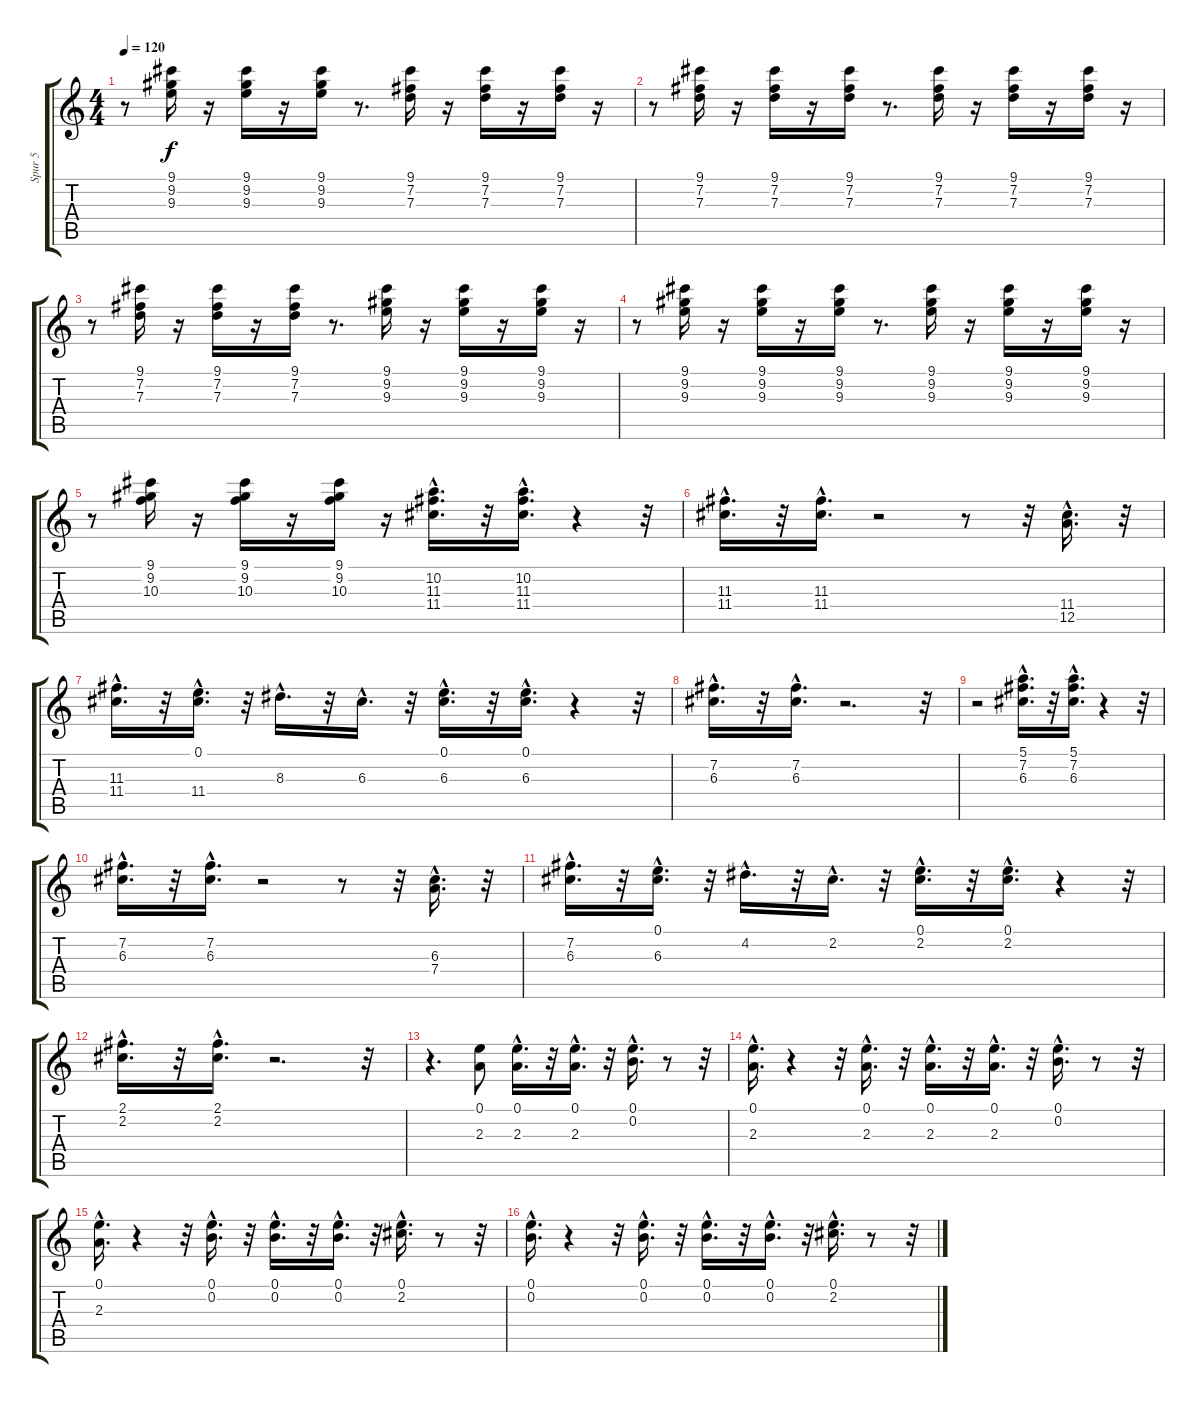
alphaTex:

\track ("Spur 5" "Spur 5") {instrument electricguitarclean}
\staff {score tabs}
\tuning (E4 B3 G3 D3 A2 E2) {hide}
\ts (4 4)
\tempo 120
\clef g2
\ks c
r.8{dy f} (9.1 9.2 9.3).16 r.16 (9.1 9.2 9.3).16 r.16 (9.1 9.2 9.3).16 r.8{d} (9.1 7.2 7.3).16 r.16 (9.1 7.2 7.3).16 r.16 (9.1 7.2 7.3).16 r.16 |
r.8 (9.1 7.2 7.3).16 r.16 (9.1 7.2 7.3).16 r.16 (9.1 7.2 7.3).16 r.8{d} (9.1 7.2 7.3).16 r.16 (9.1 7.2 7.3).16 r.16 (9.1 7.2 7.3).16 r.16 |
r.8 (9.1 7.2 7.3).16 r.16 (9.1 7.2 7.3).16 r.16 (9.1 7.2 7.3).16 r.8{d} (9.1 9.2 9.3).16 r.16 (9.1 9.2 9.3).16 r.16 (9.1 9.2 9.3).16 r.16 |
r.8 (9.1 9.2 9.3).16 r.16 (9.1 9.2 9.3).16 r.16 (9.1 9.2 9.3).16 r.8{d} (9.1 9.2 9.3).16 r.16 (9.1 9.2 9.3).16 r.16 (9.1 9.2 9.3).16 r.16 |
r.8 (9.1 9.2 10.3).16 r.16 (9.1 9.2 10.3).16 r.16 (9.1 9.2 10.3).16 r.16 (10.2{hac} 11.3{hac} 11.4{hac}).16{d volume 7} r.32 (10.2{hac} 11.3{hac} 11.4{hac}).16{d} r.4 r.32 |
(11.3{hac} 11.4{hac}).16{d} r.32 (11.3{hac} 11.4{hac}).16{d} r.2 r.8 r.32 (11.4{hac} 12.5{hac}).16{d} r.32 |
(11.3{hac} 11.4{hac}).16{d} r.32 (0.1{hac} 11.4{hac}).16{d} r.32 8.3{hac}.16{d} r.32 6.3{hac}.16{d} r.32 (0.1{hac} 6.3{hac}).16{d} r.32 (0.1{hac} 6.3{hac}).16{d} r.4 r.32 |
(7.2{hac} 6.3{hac}).16{d} r.32 (7.2{hac} 6.3{hac}).16{d} r.2{d} r.32 |
r.2 (5.1{hac} 7.2{hac} 6.3{hac}).16{d} r.32 (5.1{hac} 7.2{hac} 6.3{hac}).16{d} r.4 r.32 |
(7.2{hac} 6.3{hac}).16{d} r.32 (7.2{hac} 6.3{hac}).16{d} r.2 r.8 r.32 (6.3{hac} 7.4{hac}).16{d} r.32 |
(7.2{hac} 6.3{hac}).16{d} r.32 (0.1{hac} 6.3{hac}).16{d} r.32 4.2{hac}.16{d} r.32 2.2{hac}.16{d} r.32 (0.1{hac} 2.2{hac}).16{d} r.32 (0.1{hac} 2.2{hac}).16{d} r.4 r.32 |
(2.1{hac} 2.2{hac}).16{d} r.32 (2.1{hac} 2.2{hac}).16{d} r.2{d} r.32 |
r.4{d} (0.1 2.3).8 (0.1{hac} 2.3{hac}).16{d} r.32 (0.1{hac} 2.3{hac}).16{d} r.32 (0.1{hac} 0.2{hac}).16{d} r.8 r.32 |
(0.1{hac} 2.3{hac}).16{d} r.4 r.32 (0.1{hac} 2.3{hac}).16{d} r.32 (0.1{hac} 2.3{hac}).16{d} r.32 (0.1{hac} 2.3{hac}).16{d} r.32 (0.1{hac} 0.2{hac}).16{d} r.8 r.32 |
(0.1{hac} 2.3{hac}).16{d} r.4 r.32 (0.1{hac} 0.2{hac}).16{d} r.32 (0.1{hac} 0.2{hac}).16{d} r.32 (0.1{hac} 0.2{hac}).16{d} r.32 (0.1{hac} 2.2{hac}).16{d} r.8 r.32 |
(0.1{hac} 0.2{hac}).16{d} r.4 r.32 (0.1{hac} 0.2{hac}).16{d} r.32 (0.1{hac} 0.2{hac}).16{d} r.32 (0.1{hac} 0.2{hac}).16{d} r.32 (0.1{hac} 2.2{hac}).16{d} r.8 r.32
